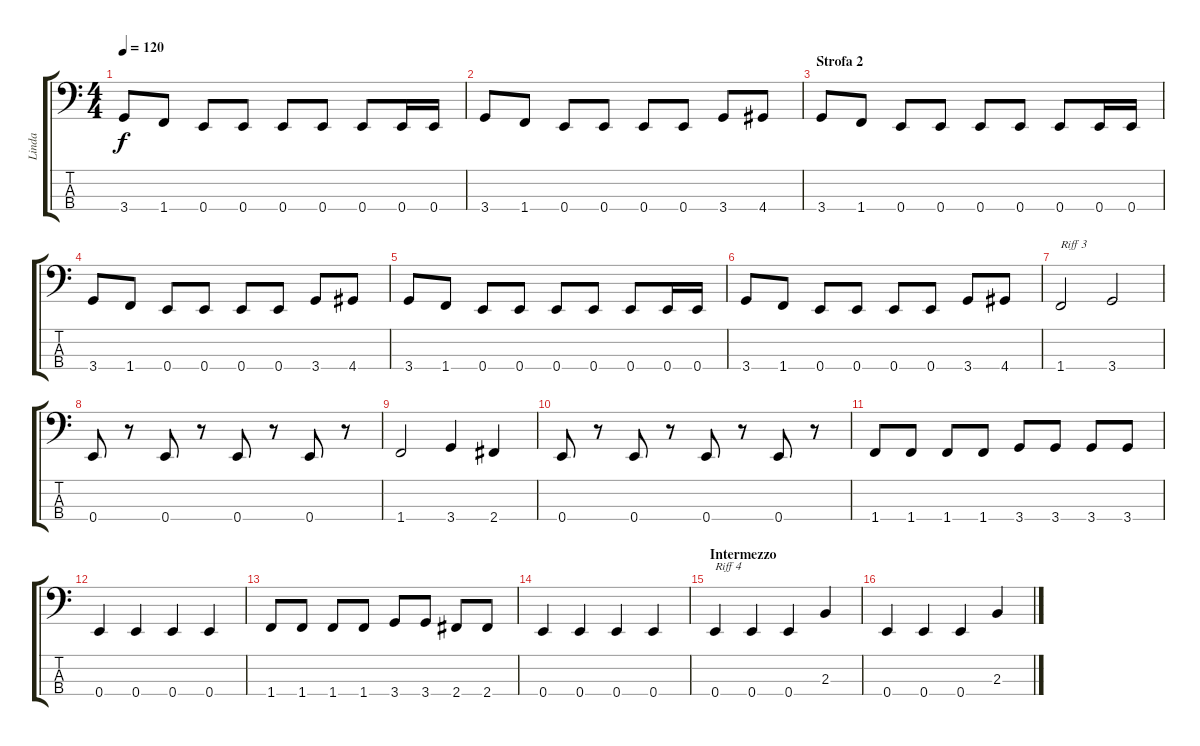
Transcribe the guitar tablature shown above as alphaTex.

\track ("Linda" "Linda") {instrument electricbassfinger}
\staff {score tabs}
\tuning (G2 D2 A1 E1) {hide}
\ts (4 4)
\tempo 120
\clef f4
\ks c
3.4.8{dy f} 1.4.8 0.4.8 0.4.8 0.4.8 0.4.8 0.4.8 0.4.16 0.4.16 |
3.4.8 1.4.8 0.4.8 0.4.8 0.4.8 0.4.8 3.4.8 4.4.8 |
\section ("" "Strofa 2")
3.4.8 1.4.8 0.4.8 0.4.8 0.4.8 0.4.8 0.4.8 0.4.16 0.4.16 |
3.4.8 1.4.8 0.4.8 0.4.8 0.4.8 0.4.8 3.4.8 4.4.8 |
3.4.8 1.4.8 0.4.8 0.4.8 0.4.8 0.4.8 0.4.8 0.4.16 0.4.16 |
3.4.8 1.4.8 0.4.8 0.4.8 0.4.8 0.4.8 3.4.8 4.4.8 |
1.4.2{txt "Riff 3"} 3.4.2 |
0.4.8 r.8 0.4.8 r.8 0.4.8 r.8 0.4.8 r.8 |
1.4.2 3.4.4 2.4.4 |
0.4.8 r.8 0.4.8 r.8 0.4.8 r.8 0.4.8 r.8 |
1.4.8 1.4.8 1.4.8 1.4.8 3.4.8 3.4.8 3.4.8 3.4.8 |
0.4.4 0.4.4 0.4.4 0.4.4 |
1.4.8 1.4.8 1.4.8 1.4.8 3.4.8 3.4.8 2.4.8 2.4.8 |
0.4.4 0.4.4 0.4.4 0.4.4 |
\section ("" "Intermezzo")
0.4.4{txt "Riff 4"} 0.4.4 0.4.4 2.3.4 |
0.4.4 0.4.4 0.4.4 2.3.4
